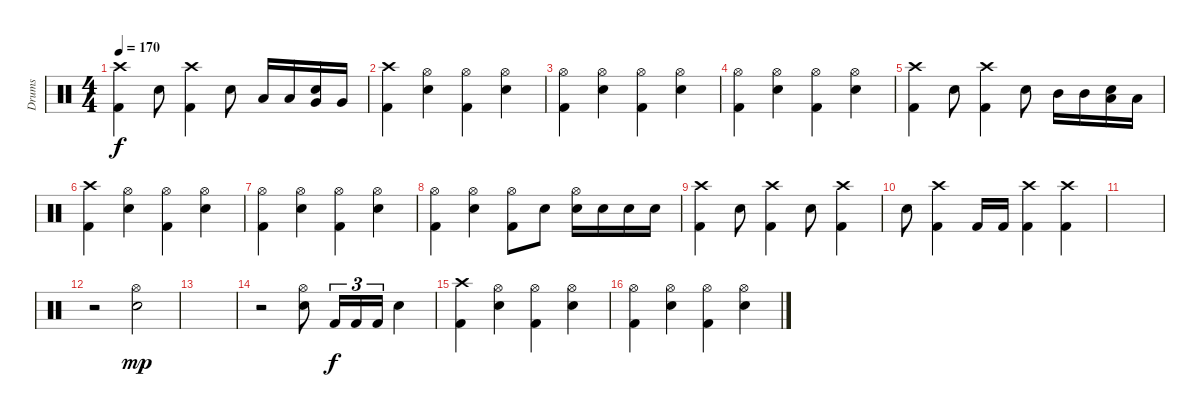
\track ("Drums" "Drums") {instrument percussion}
\staff {score}
\articulation defaults
\ts (4 4)
\tempo 170
\clef neutral
\ks c
("Crash high (hit)" "Kick (hit) 2").4{dy f} "Snare (hit) 2".8 ("Crash high (hit)" "Kick (hit) 2").4 "Snare (hit) 2".8 "Low Tom (hit)".16 "Low Tom (hit)".16 ("Very Low Tom (hit)" "Snare (hit) 2").16 "Very Low Tom (hit)".16 |
("Crash high (hit)" "Kick (hit) 2").4 ("Hi-Hat (open)" "Snare (hit) 2").4 ("Hi-Hat (open)" "Kick (hit) 2").4 ("Hi-Hat (open)" "Snare (hit) 2").4 |
("Hi-Hat (open)" "Kick (hit) 2").4 ("Hi-Hat (open)" "Snare (hit) 2").4 ("Hi-Hat (open)" "Kick (hit) 2").4 ("Hi-Hat (open)" "Snare (hit) 2").4 |
("Hi-Hat (open)" "Kick (hit) 2").4 ("Hi-Hat (open)" "Snare (hit) 2").4 ("Hi-Hat (open)" "Kick (hit) 2").4 ("Hi-Hat (open)" "Snare (hit) 2").4 |
("Crash high (hit)" "Kick (hit) 2").4 "Snare (hit) 2".8 ("Crash high (hit)" "Kick (hit) 2").4 "Snare (hit) 2".8 "Mid Tom (hit)".16 "Mid Tom (hit)".16 ("Low Tom (hit)" "Snare (hit) 2").16 "Low Tom (hit)".16 |
("Crash high (hit)" "Kick (hit) 2").4 ("Hi-Hat (open)" "Snare (hit) 2").4 ("Hi-Hat (open)" "Kick (hit) 2").4 ("Hi-Hat (open)" "Snare (hit) 2").4 |
("Hi-Hat (open)" "Kick (hit) 2").4 ("Hi-Hat (open)" "Snare (hit) 2").4 ("Hi-Hat (open)" "Kick (hit) 2").4 ("Hi-Hat (open)" "Snare (hit) 2").4 |
("Hi-Hat (open)" "Kick (hit) 2").4 ("Hi-Hat (open)" "Snare (hit) 2").4 ("Hi-Hat (open)" "Kick (hit) 2").8 "Snare (hit) 2".8 ("Hi-Hat (open)" "Snare (hit) 2").16 "Snare (hit) 2".16 "Snare (hit) 2".16 "Snare (hit) 2".16 |
("Crash high (hit)" "Kick (hit) 2").4 "Snare (hit) 2".8 ("Crash high (hit)" "Kick (hit) 2").4 "Snare (hit) 2".8 ("Crash high (hit)" "Kick (hit) 2").4 |
"Snare (hit) 2".8 ("Crash high (hit)" "Kick (hit) 2").4 "Kick (hit) 2".16 "Kick (hit) 2".16 ("Crash high (hit)" "Kick (hit) 2").4 ("Crash high (hit)" "Kick (hit) 2").4 |
|
r.2 ("Hi-Hat (open)" "Snare (hit) 2").2{dy mp} |
|
r.2 ("Hi-Hat (open)" "Snare (hit) 2").8 "Kick (hit) 2".16{tu (3 2) dy f} "Kick (hit) 2".16{tu (3 2)} "Kick (hit) 2".16{tu (3 2)} "Snare (hit) 2".4 |
("Crash high (hit)" "Kick (hit) 2").4 ("Hi-Hat (open)" "Snare (hit) 2").4 ("Hi-Hat (open)" "Kick (hit) 2").4 ("Hi-Hat (open)" "Snare (hit) 2").4 |
("Hi-Hat (open)" "Kick (hit) 2").4 ("Hi-Hat (open)" "Snare (hit) 2").4 ("Hi-Hat (open)" "Kick (hit) 2").4 ("Hi-Hat (open)" "Snare (hit) 2").4
